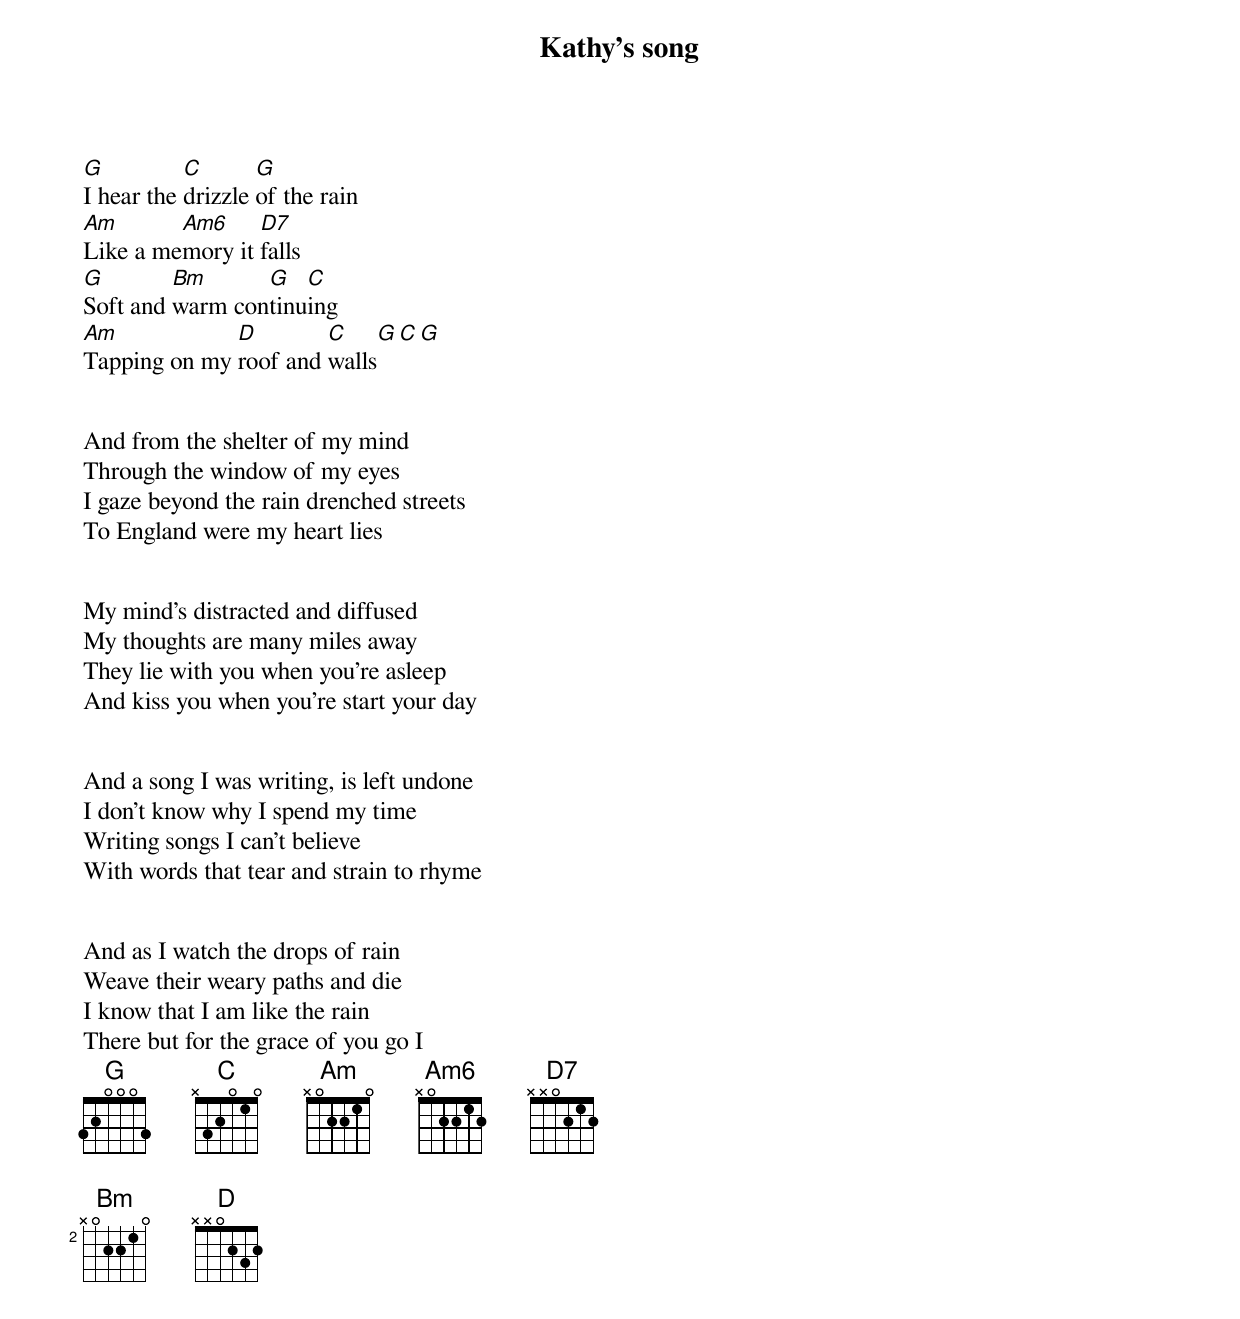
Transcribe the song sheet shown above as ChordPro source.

{title: Kathy's song}
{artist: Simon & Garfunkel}
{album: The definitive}
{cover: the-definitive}
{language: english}
{columns: 2}
{define: G frets 3 2 0 0 0 3}
{define: C frets X 3 2 0 1 0}
{define: Am frets X 0 2 2 1 0}
{define: Am6 frets 2 X 2 2 1 0 special}
{define: D7 frets X X 0 2 1 2}
{define: Bm base-fret 2 frets X 0 2 2 1 0}
{define: D frets X X 0 2 3 2}


[G]I hear the [C]drizzle [G]of the rain
[Am]Like a me[Am6]mory it [D7]falls
[G]Soft and [Bm]warm con[G]tinu[C]ing
[Am]Tapping on my [D]roof and [C]walls[G][C][G]


And from the shelter of my mind
Through the window of my eyes
I gaze beyond the rain drenched streets
To England were my heart lies


My mind's distracted and diffused
My thoughts are many miles away
They lie with you when you're asleep
And kiss you when you're start your day


And a song I was writing, is left undone
I don't know why I spend my time
Writing songs I can't believe
With words that tear and strain to rhyme


And as I watch the drops of rain
Weave their weary paths and die
I know that I am like the rain
There but for the grace of you go I
